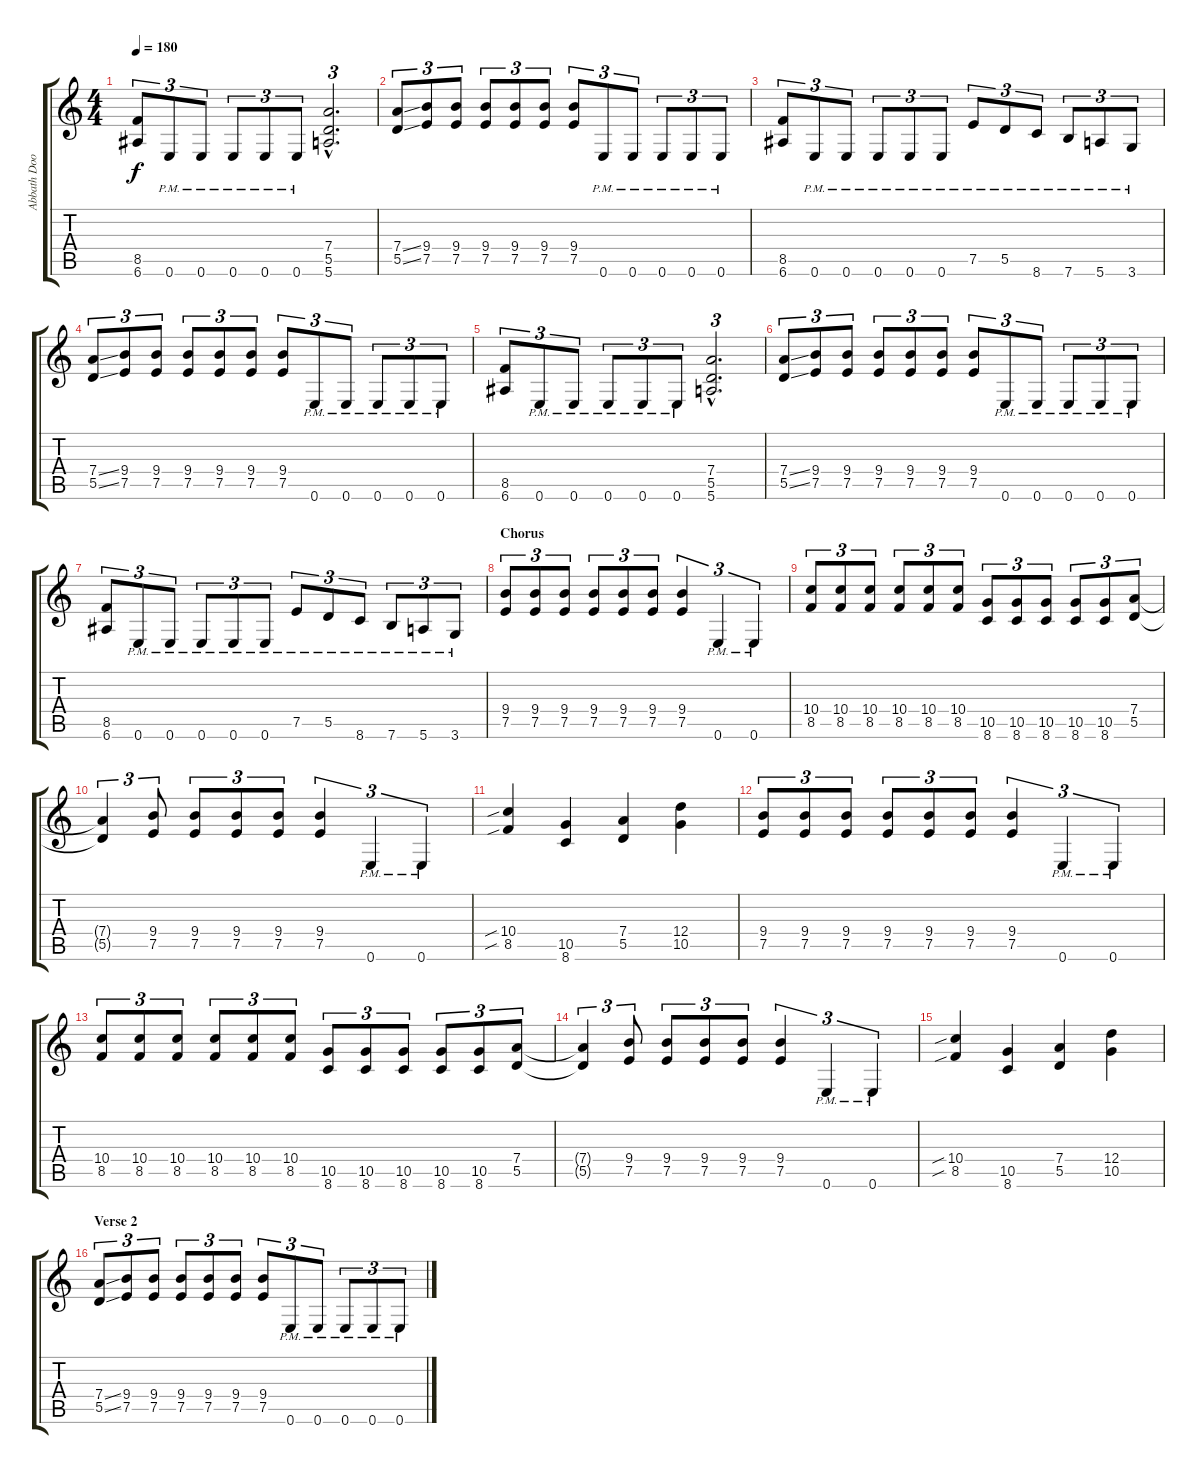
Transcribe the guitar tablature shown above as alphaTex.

\track ("Abbath Doom Occulta (Guitar)" "Abbath Doo") {instrument distortionguitar}
\staff {score tabs}
\tuning (E4 B3 G3 D3 A2 E2) {hide}
\ts (4 4)
\tempo 180
\clef g2
\ks c
(8.5 6.6).8{tu (3 2) dy f} 0.6{pm}.8{tu (3 2)} 0.6{pm}.8{tu (3 2)} 0.6{pm}.8{tu (3 2)} 0.6{pm}.8{tu (3 2)} 0.6{pm}.8{tu (3 2)} (7.4{hac} 5.5{hac} 5.6{hac}).2{d tu (3 2)} |
(7.4{ss} 5.5{ss}).8{tu (3 2)} (9.4 7.5).8{tu (3 2)} (9.4 7.5).8{tu (3 2)} (9.4 7.5).8{tu (3 2)} (9.4 7.5).8{tu (3 2)} (9.4 7.5).8{tu (3 2)} (9.4 7.5).8{tu (3 2)} 0.6{pm}.8{tu (3 2)} 0.6{pm}.8{tu (3 2)} 0.6{pm}.8{tu (3 2)} 0.6{pm}.8{tu (3 2)} 0.6{pm}.8{tu (3 2)} |
(8.5 6.6).8{tu (3 2)} 0.6{pm}.8{tu (3 2)} 0.6{pm}.8{tu (3 2)} 0.6{pm}.8{tu (3 2)} 0.6{pm}.8{tu (3 2)} 0.6{pm}.8{tu (3 2)} 7.5{pm}.8{tu (3 2)} 5.5{pm}.8{tu (3 2)} 8.6{pm}.8{tu (3 2)} 7.6{pm}.8{tu (3 2)} 5.6{pm}.8{tu (3 2)} 3.6{pm}.8{tu (3 2)} |
(7.4{ss} 5.5{ss}).8{tu (3 2)} (9.4 7.5).8{tu (3 2)} (9.4 7.5).8{tu (3 2)} (9.4 7.5).8{tu (3 2)} (9.4 7.5).8{tu (3 2)} (9.4 7.5).8{tu (3 2)} (9.4 7.5).8{tu (3 2)} 0.6{pm}.8{tu (3 2)} 0.6{pm}.8{tu (3 2)} 0.6{pm}.8{tu (3 2)} 0.6{pm}.8{tu (3 2)} 0.6{pm}.8{tu (3 2)} |
(8.5 6.6).8{tu (3 2)} 0.6{pm}.8{tu (3 2)} 0.6{pm}.8{tu (3 2)} 0.6{pm}.8{tu (3 2)} 0.6{pm}.8{tu (3 2)} 0.6{pm}.8{tu (3 2)} (7.4{hac} 5.5{hac} 5.6{hac}).2{d tu (3 2)} |
(7.4{ss} 5.5{ss}).8{tu (3 2)} (9.4 7.5).8{tu (3 2)} (9.4 7.5).8{tu (3 2)} (9.4 7.5).8{tu (3 2)} (9.4 7.5).8{tu (3 2)} (9.4 7.5).8{tu (3 2)} (9.4 7.5).8{tu (3 2)} 0.6{pm}.8{tu (3 2)} 0.6{pm}.8{tu (3 2)} 0.6{pm}.8{tu (3 2)} 0.6{pm}.8{tu (3 2)} 0.6{pm}.8{tu (3 2)} |
(8.5 6.6).8{tu (3 2)} 0.6{pm}.8{tu (3 2)} 0.6{pm}.8{tu (3 2)} 0.6{pm}.8{tu (3 2)} 0.6{pm}.8{tu (3 2)} 0.6{pm}.8{tu (3 2)} 7.5{pm}.8{tu (3 2)} 5.5{pm}.8{tu (3 2)} 8.6{pm}.8{tu (3 2)} 7.6{pm}.8{tu (3 2)} 5.6{pm}.8{tu (3 2)} 3.6{pm}.8{tu (3 2)} |
\section ("" "Chorus")
(9.4 7.5).8{tu (3 2)} (9.4 7.5).8{tu (3 2)} (9.4 7.5).8{tu (3 2)} (9.4 7.5).8{tu (3 2)} (9.4 7.5).8{tu (3 2)} (9.4 7.5).8{tu (3 2)} (9.4 7.5).4{tu (3 2)} 0.6{pm}.4{tu (3 2)} 0.6{pm}.4{tu (3 2)} |
(10.4 8.5).8{tu (3 2)} (10.4 8.5).8{tu (3 2)} (10.4 8.5).8{tu (3 2)} (10.4 8.5).8{tu (3 2)} (10.4 8.5).8{tu (3 2)} (10.4 8.5).8{tu (3 2)} (10.5 8.6).8{tu (3 2)} (10.5 8.6).8{tu (3 2)} (10.5 8.6).8{tu (3 2)} (10.5 8.6).8{tu (3 2)} (10.5 8.6).8{tu (3 2)} (7.4 5.5).8{tu (3 2)} |
(7.4{t} 5.5{t}).4{tu (3 2)} (9.4 7.5).8{tu (3 2)} (9.4 7.5).8{tu (3 2)} (9.4 7.5).8{tu (3 2)} (9.4 7.5).8{tu (3 2)} (9.4 7.5).4{tu (3 2)} 0.6{pm}.4{tu (3 2)} 0.6{pm}.4{tu (3 2)} |
(10.4{sib} 8.5{sib}).4 (10.5 8.6).4 (7.4 5.5).4 (12.4 10.5).4 |
(9.4 7.5).8{tu (3 2)} (9.4 7.5).8{tu (3 2)} (9.4 7.5).8{tu (3 2)} (9.4 7.5).8{tu (3 2)} (9.4 7.5).8{tu (3 2)} (9.4 7.5).8{tu (3 2)} (9.4 7.5).4{tu (3 2)} 0.6{pm}.4{tu (3 2)} 0.6{pm}.4{tu (3 2)} |
(10.4 8.5).8{tu (3 2)} (10.4 8.5).8{tu (3 2)} (10.4 8.5).8{tu (3 2)} (10.4 8.5).8{tu (3 2)} (10.4 8.5).8{tu (3 2)} (10.4 8.5).8{tu (3 2)} (10.5 8.6).8{tu (3 2)} (10.5 8.6).8{tu (3 2)} (10.5 8.6).8{tu (3 2)} (10.5 8.6).8{tu (3 2)} (10.5 8.6).8{tu (3 2)} (7.4 5.5).8{tu (3 2)} |
(7.4{t} 5.5{t}).4{tu (3 2)} (9.4 7.5).8{tu (3 2)} (9.4 7.5).8{tu (3 2)} (9.4 7.5).8{tu (3 2)} (9.4 7.5).8{tu (3 2)} (9.4 7.5).4{tu (3 2)} 0.6{pm}.4{tu (3 2)} 0.6{pm}.4{tu (3 2)} |
(10.4{sib} 8.5{sib}).4 (10.5 8.6).4 (7.4 5.5).4 (12.4 10.5).4 |
\section ("" "Verse 2")
(7.4{ss} 5.5{ss}).8{tu (3 2)} (9.4 7.5).8{tu (3 2)} (9.4 7.5).8{tu (3 2)} (9.4 7.5).8{tu (3 2)} (9.4 7.5).8{tu (3 2)} (9.4 7.5).8{tu (3 2)} (9.4 7.5).8{tu (3 2)} 0.6{pm}.8{tu (3 2)} 0.6{pm}.8{tu (3 2)} 0.6{pm}.8{tu (3 2)} 0.6{pm}.8{tu (3 2)} 0.6{pm}.8{tu (3 2)}
